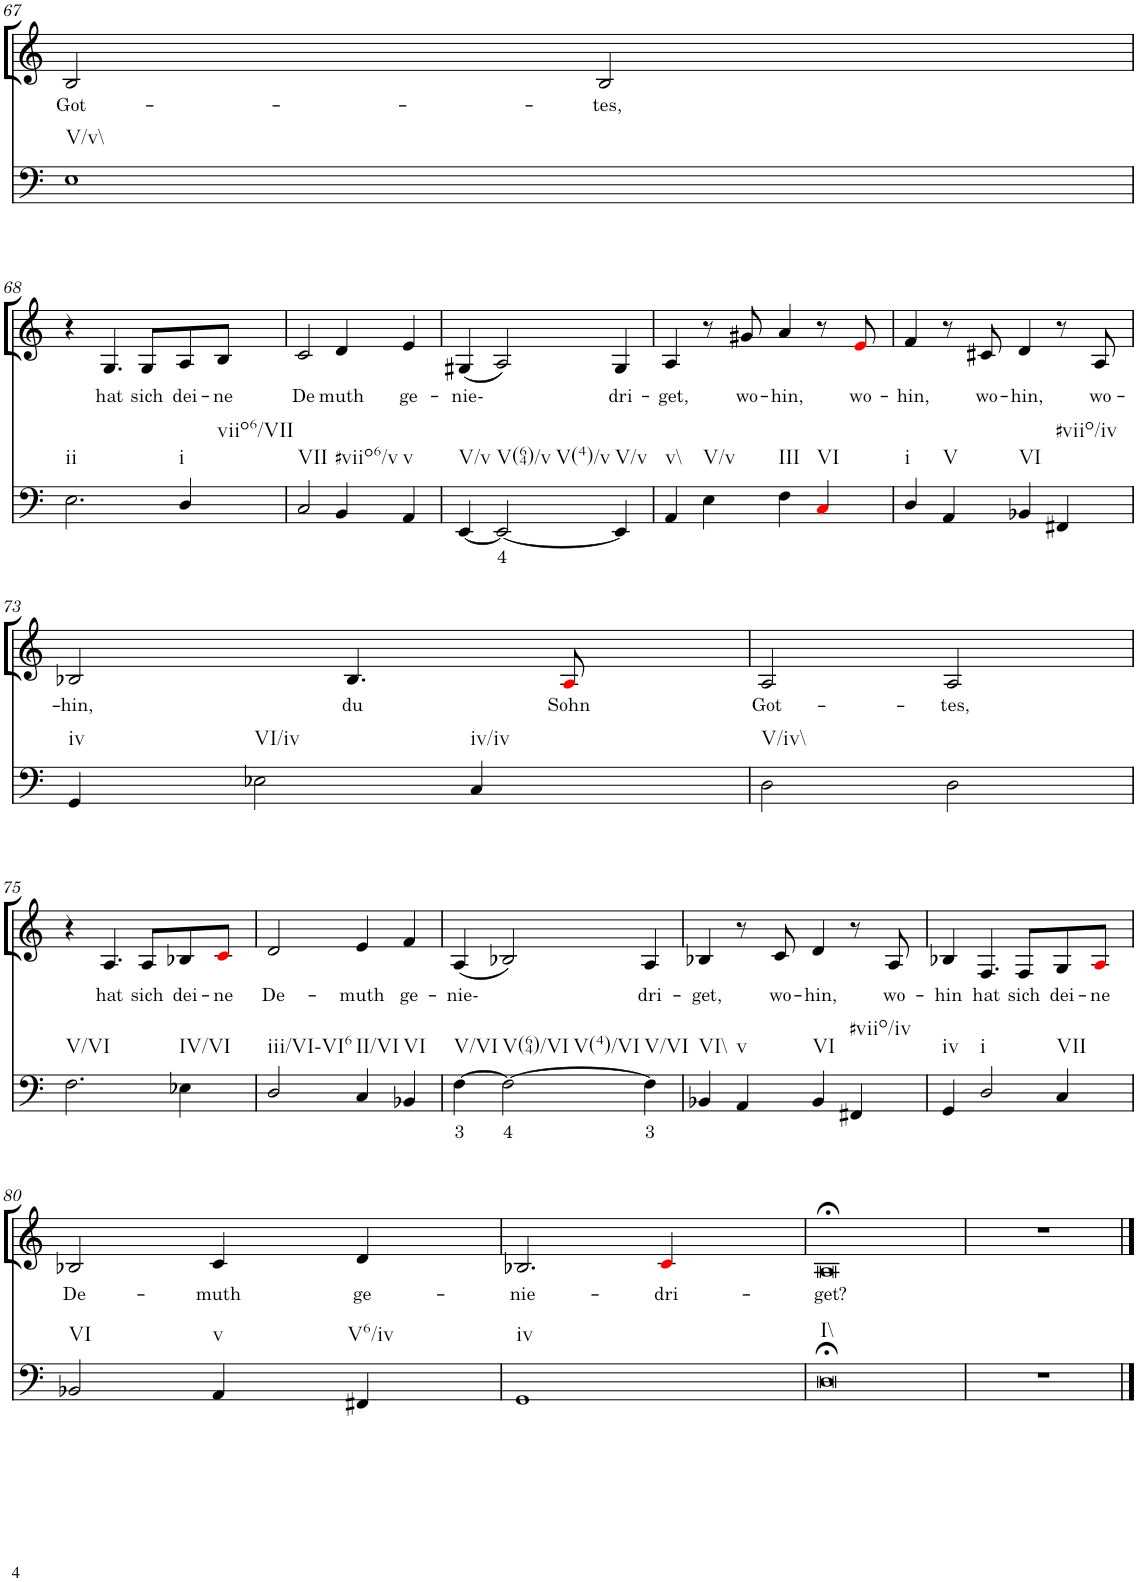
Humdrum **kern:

**kern	**text	**kern	**text
*part2	*part2	*part1	*part1
*staff2	*staff2	*staff1	*staff1
*I"Continuo	*	*I"Alto	*
!!LO:PB:g=z
*clefF4	*	*clefG2	*
*k[]	*	*k[]	*
*M4/4	*	*M4/4	*
=67	=67	=67	=67
!LO:TX:b:t=V/v\\	!	!	!
!	!	!	!LO:LY:b
1E	.	2B/	Got-
!	!	!	!LO:LY:b
.	.	2B/	tes,
!!LO:LB:g=z
=68	=68	=68	=68
!LO:TX:b:t=ii	!	!	!
2.E\	.	4r	.
!	!	!	!LO:LY:b
.	.	4.G/	hat
!	!	!	!LO:LY:b
.	.	8G/L	sich
!LO:TX:b:t=i	!	!	!
!LO:TX:b:t=viio6/VII	!	!	!
!	!	!	!LO:LY:b
4D/	.	8A/	dei-
!	!	!	!LO:LY:b
.	.	8B/J	ne
=69	=69	=69	=69
!LO:TX:b:t=VII	!	!	!
!	!	!	!LO:LY:b
2C/	.	2c/	De-
!LO:TX:b:t=#viio6/v	!	!	!
!	!	!	!LO:LY:b
4BB/	.	4d/	muth
!LO:TX:b:t=v	!	!	!
!	!	!	!LO:LY:b
4AA/	.	4e/	ge-
=70	=70	=70	=70
!LO:TX:b:t=V/v	!	!	!
!	!	!	!LO:LY:b
[4EE/	.	(4G#X/	nie-
!LO:TX:b:t=V(64)/v	!	!	!
!LO:TX:b:t=V(4)/v	!	!	!
!	!LO:LY:b	!	!
2EE/_	4	2A/)	.
!LO:TX:b:t=V/v	!	!	!
!	!	!	!LO:LY:b
4EE/]	.	4G#/	dri-
=71	=71	=71	=71
!LO:TX:b:t=v\\	!	!	!
!	!	!	!LO:LY:b
4AA/	.	4A/	get,
!LO:TX:b:t=V/v	!	!	!
4E\	.	8r	.
!	!	!	!LO:LY:b
.	.	8g#X/	wo-
!LO:TX:b:t=III	!	!	!
!	!	!	!LO:LY:b
4F\	.	4a/	hin,
!LO:TX:b:t=VI	!	!	!
4Ci/	.	8r	.
!	!	!	!LO:LY:b
.	.	8ei/	wo-
=72	=72	=72	=72
!LO:TX:b:t=i	!	!	!
!	!	!	!LO:LY:b
4D/	.	4f/	hin,
!LO:TX:b:t=V	!	!	!
4AA/	.	8r	.
!	!	!	!LO:LY:b
.	.	8c#X/	wo-
!LO:TX:b:t=VI	!	!	!
!	!	!	!LO:LY:b
4BB-X/	.	4d/	hin,
!LO:TX:b:t=#viio/iv	!	!	!
4FF#X/	.	8r	.
!	!	!	!LO:LY:b
.	.	8A/	wo-
!!LO:LB:g=z
=73	=73	=73	=73
!LO:TX:b:t=iv	!	!	!
!	!	!	!LO:LY:b
4GG/	.	2B-X/	hin,
!LO:TX:b:t=VI/iv	!	!	!
2E-X\	.	.	.
!	!	!	!LO:LY:b
.	.	4.B-/	du
!LO:TX:b:t=iv/iv	!	!	!
4C/	.	.	.
!	!	!	!LO:LY:b
.	.	8Ai/	Sohn
=74	=74	=74	=74
!LO:TX:b:t=V/iv\\	!	!	!
!	!	!	!LO:LY:b
2D\	.	2A/	Got-
!	!	!	!LO:LY:b
2D\	.	2A/	tes,
!!LO:LB:g=z
=75	=75	=75	=75
!LO:TX:b:t=V/VI	!	!	!
2.F\	.	4r	.
!	!	!	!LO:LY:b
.	.	4.A/	hat
!	!	!	!LO:LY:b
.	.	8A/L	sich
!LO:TX:b:t=IV/VI	!	!	!
!	!	!	!LO:LY:b
4E-X\	.	8B-X/	dei-
!	!	!	!LO:LY:b
.	.	8ci/J	ne
=76	=76	=76	=76
!LO:TX:b:t=iii/VI-VI6	!	!	!
!	!	!	!LO:LY:b
2D/	.	2d/	De-
!LO:TX:b:t=II/VI	!	!	!
!	!	!	!LO:LY:b
4C/	.	4e/	muth
!LO:TX:b:t=VI	!	!	!
!	!	!	!LO:LY:b
4BB-X/	.	4f/	ge-
=77	=77	=77	=77
!LO:TX:b:t=V/VI	!	!	!
!	!LO:LY:b	!	!LO:LY:b
[4F\	3	(4A/	nie-
!LO:TX:b:t=V(64)/VI	!	!	!
!LO:TX:b:t=V(4)/VI	!	!	!
!	!LO:LY:b	!	!
2F\_	4	2B-X/)	.
!LO:TX:b:t=V/VI	!	!	!
!	!LO:LY:b	!	!LO:LY:b
4F\]	3	4A/	dri-
=78	=78	=78	=78
!LO:TX:b:t=VI\\	!	!	!
!	!	!	!LO:LY:b
4BB-X/	.	4B-X/	get,
!LO:TX:b:t=v	!	!	!
4AA/	.	8r	.
!	!	!	!LO:LY:b
.	.	8c/	wo-
!LO:TX:b:t=VI	!	!	!
!	!	!	!LO:LY:b
4BB-/	.	4d/	hin,
!LO:TX:b:t=#viio/iv	!	!	!
4FF#X/	.	8r	.
!	!	!	!LO:LY:b
.	.	8A/	wo-
=79	=79	=79	=79
!LO:TX:b:t=iv	!	!	!
!	!	!	!LO:LY:b
4GG/	.	4B-X/	hin
!LO:TX:b:t=i	!	!	!
!	!	!	!LO:LY:b
2D/	.	4.F/	hat
!	!	!	!LO:LY:b
.	.	8F/L	sich
!LO:TX:b:t=VII	!	!	!
!	!	!	!LO:LY:b
4C/	.	8G/	dei-
!	!	!	!LO:LY:b
.	.	8Ai/J	ne
!!LO:LB:g=z
=80	=80	=80	=80
!LO:TX:b:t=VI	!	!	!
!	!	!	!LO:LY:b
2BB-X/	.	2B-X/	De-
!LO:TX:b:t=v	!	!	!
!	!	!	!LO:LY:b
4AA/	.	4c/	muth
!LO:TX:b:t=V6/iv	!	!	!
!	!	!	!LO:LY:b
4FF#X/	.	4d/	ge-
=81	=81	=81	=81
!LO:TX:b:t=iv	!	!	!
!	!	!	!LO:LY:b
1GG	.	2.B-X/	nie-
!	!	!	!LO:LY:b
.	.	4ci/	dri-
=82	=82	=82	=82
!LO:TX:b:t=I\\	!	!	!
!	!	!	!LO:LY:b
[1D	.	[1A	get?
=83	=83	=83	=83
1r	.	1r	.
1D;<]	.	1A;<]	.
==	==	==	==
*-	*-	*-	*-
